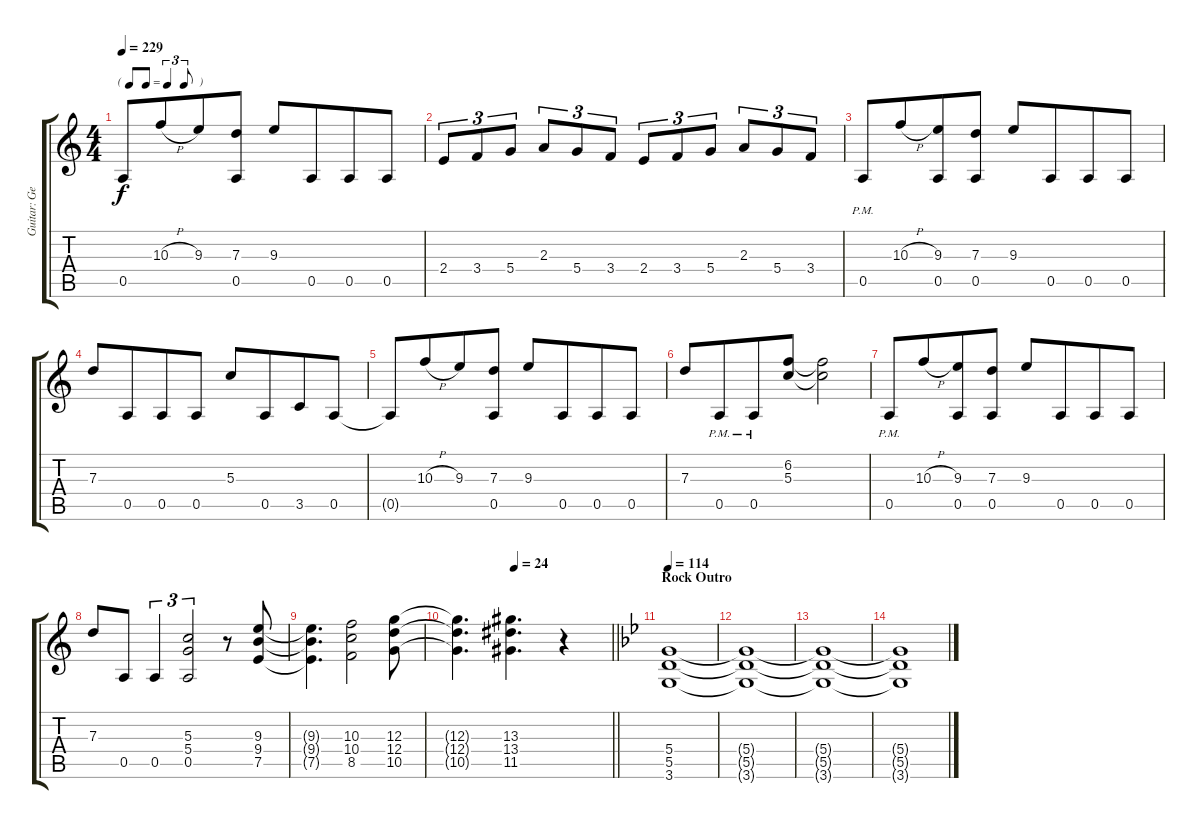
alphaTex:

\track ("Guitar: George" "Guitar: Ge") {instrument distortionguitar}
\staff {score tabs}
\tuning (E4 B3 G3 D3 A2 E2) {hide}
\ts (4 4)
\tf triplet8th
\tempo 229
\clef g2
\ks c
0.5{t}.8{dy f} 10.3{h}.8{beam merge} 9.3.8 (7.3 0.5).8 9.3.8 0.5.8{beam merge} 0.5.8 0.5.8 |
2.4.8{tu (3 2)} 3.4.8{tu (3 2)} 5.4.8{tu (3 2)} 2.3.8{tu (3 2)} 5.4.8{tu (3 2)} 3.4.8{tu (3 2)} 2.4.8{tu (3 2)} 3.4.8{tu (3 2)} 5.4.8{tu (3 2)} 2.3.8{tu (3 2)} 5.4.8{tu (3 2)} 3.4.8{tu (3 2)} |
0.5{pm}.8 10.3{h}.8{beam merge} (9.3 0.5).8 (7.3 0.5).8 9.3.8 0.5.8{beam merge} 0.5.8 0.5.8 |
7.3.8 0.5.8{beam merge} 0.5.8 0.5.8 5.3.8 0.5.8{beam merge} 3.5.8 0.5.8 |
0.5{t}.8 10.3{h}.8{beam merge} 9.3.8 (7.3 0.5).8 9.3.8 0.5.8{beam merge} 0.5.8 0.5.8 |
7.3.8 0.5{pm}.8{beam merge} 0.5{pm}.8 (6.2 5.3).8 (6.2{t} 5.3{t}).2 |
0.5{pm}.8 10.3{h}.8{beam merge} (9.3 0.5).8 (7.3 0.5).8 9.3.8 0.5.8{beam merge} 0.5.8 0.5.8 |
7.3.8 0.5.8{beam merge} 0.5.4{tu (3 2)} (5.3 5.4 0.5).2{tu (3 2)} r.8 (9.3 9.4 7.5).8 |
(9.3{t} 9.4{t} 7.5{t}).4{d beam merge} (10.3 10.4 8.5).2 (12.3 12.4 10.5).8 |
\tempo (24 0.375)
\barLineRight lightlight
(12.3{t} 12.4{t} 10.5{t}).4{d} (13.3 13.4 11.5).4{d} r.4 |
\section ("" "Rock Outro")
\tempo 114
\ks bb
(5.4 5.5 3.6).1{volume 0 instrument overdrivenguitar} |
(5.4{t} 5.5{t} 3.6{t}).1 |
(5.4{t} 5.5{t} 3.6{t}).1 |
(5.4{t} 5.5{t} 3.6{t}).1
